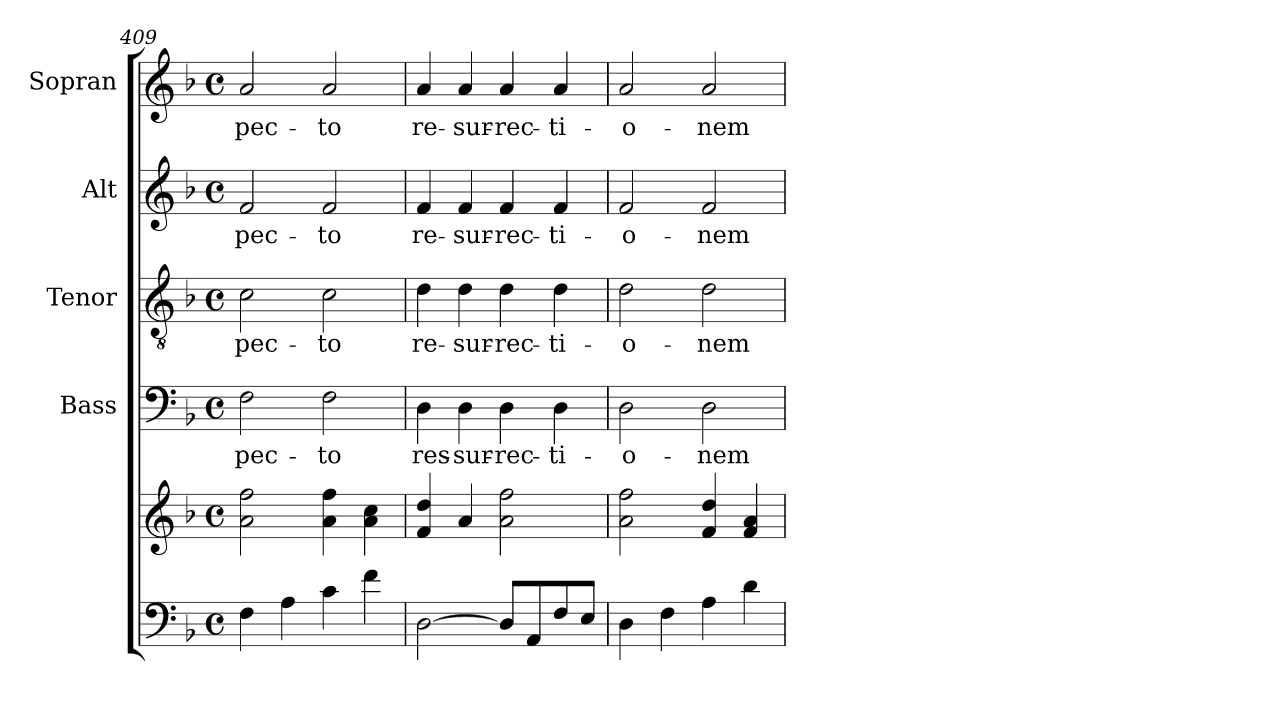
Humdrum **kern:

**kern	**kern	**kern	**text	**kern	**text	**kern	**text	**kern	**text
*part5	*part5	*part4	*part4	*part3	*part3	*part2	*part2	*part1	*part1
*staff6	*staff5	*staff4	*staff4	*staff3	*staff3	*staff2	*staff2	*staff1	*staff1
*	*	*I"Bass	*	*I"Tenor	*	*I"Alt	*	*I"Sopran	*
*	*	*I'B.	*	*I'T.	*	*I'A.	*	*I'S.	*
*clefF4	*clefG2	*clefF4	*	*clefGv2	*	*clefG2	*	*clefG2	*
*k[b-]	*k[b-]	*k[b-]	*	*k[b-]	*	*k[b-]	*	*k[b-]	*
*F:	*F:	*F:	*	*F:	*	*F:	*	*F:	*
*M4/4	*M4/4	*M4/4	*	*M4/4	*	*M4/4	*	*M4/4	*
*met(c)	*met(c)	*met(c)	*	*met(c)	*	*met(c)	*	*met(c)	*
=409	=409	=409	=409	=409	=409	=409	=409	=409	=409
!	!	!	!LO:LY:b	!	!LO:LY:b	!	!LO:LY:b	!	!LO:LY:b
4F\	2a\ 2ff\	2F\	-pec-	2c\	-pec-	2f/	-pec-	2a/	-pec-
4A\	.	.	.	.	.	.	.	.	.
!	!	!	!LO:LY:b	!	!LO:LY:b	!	!LO:LY:b	!	!LO:LY:b
4c\	4a\ 4ff\	2F\	-to	2c\	-to	2f/	-to	2a/	-to
4f\	4a\ 4cc\	.	.	.	.	.	.	.	.
=410	=410	=410	=410	=410	=410	=410	=410	=410	=410
!	!	!	!LO:LY:b	!	!LO:LY:b	!	!LO:LY:b	!	!LO:LY:b
[2D\	4f/ 4dd/	4D\	res-	4d\	re-	4f/	re-	4a/	re-
!	!	!	!LO:LY:b	!	!LO:LY:b	!	!LO:LY:b	!	!LO:LY:b
.	4a/	4D\	-sur-	4d\	-sur-	4f/	-sur-	4a/	-sur-
!	!	!	!LO:LY:b	!	!LO:LY:b	!	!LO:LY:b	!	!LO:LY:b
8D/L]	2a\ 2ff\	4D\	-rec-	4d\	-rec-	4f/	-rec-	4a/	-rec-
8AA/	.	.	.	.	.	.	.	.	.
!	!	!	!LO:LY:b	!	!LO:LY:b	!	!LO:LY:b	!	!LO:LY:b
8F/	.	4D\	-ti-	4d\	-ti-	4f/	-ti-	4a/	-ti-
8E/J	.	.	.	.	.	.	.	.	.
=411	=411	=411	=411	=411	=411	=411	=411	=411	=411
!	!	!	!LO:LY:b	!	!LO:LY:b	!	!LO:LY:b	!	!LO:LY:b
4D\	2a\ 2ff\	2D\	-o-	2d\	-o-	2f/	-o-	2a/	-o-
4F\	.	.	.	.	.	.	.	.	.
!	!	!	!LO:LY:b	!	!LO:LY:b	!	!LO:LY:b	!	!LO:LY:b
4A\	4f/ 4dd/	2D\	-nem	2d\	-nem	2f/	-nem	2a/	-nem
4d\	4f/ 4a/	.	.	.	.	.	.	.	.
=	=	=	=	=	=	=	=	=	=
*-	*-	*-	*-	*-	*-	*-	*-	*-	*-
